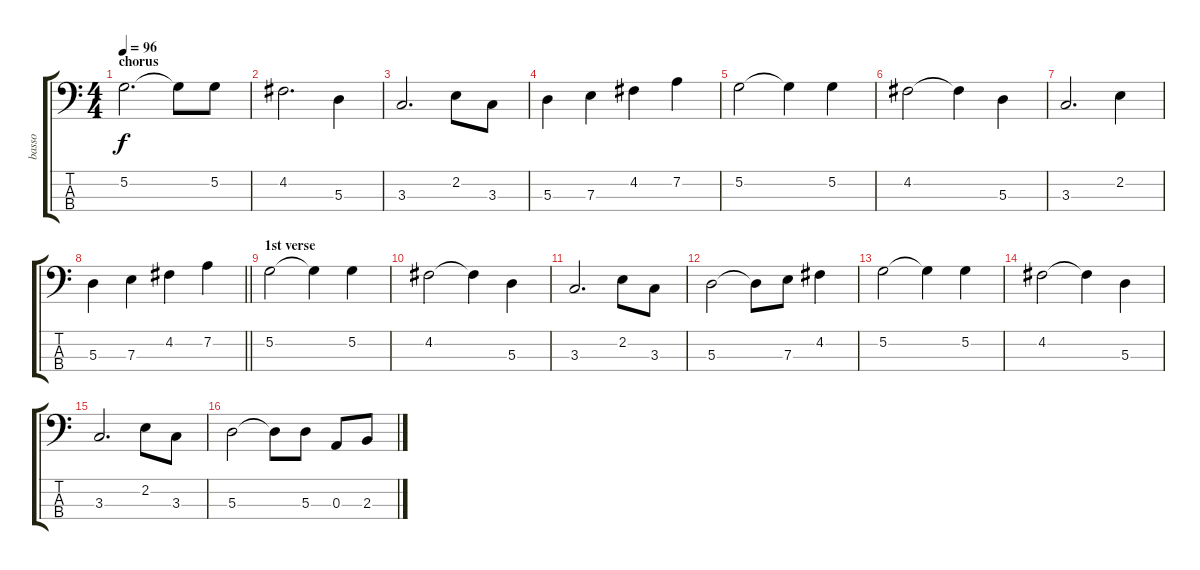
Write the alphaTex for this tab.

\track ("basso" "basso") {instrument electricbassfinger}
\staff {score tabs}
\tuning (G2 D2 A1 E1) {hide}
\ts (4 4)
\section ("" "chorus")
\tempo 96
\clef f4
\ks c
5.2.2{d dy f instrument electricbassfinger} 5.2{t}.8 5.2.8 |
4.2.2{d} 5.3.4 |
3.3.2{d} 2.2.8 3.3.8 |
5.3.4 7.3.4 4.2.4 7.2.4 |
5.2.2 5.2{t}.4 5.2.4 |
4.2.2 4.2{t}.4 5.3.4 |
3.3.2{d} 2.2.4 |
\barLineRight lightlight
5.3.4 7.3.4 4.2.4 7.2.4 |
\section ("" "1st verse")
5.2.2 5.2{t}.4 5.2.4 |
4.2.2 4.2{t}.4 5.3.4 |
3.3.2{d} 2.2.8 3.3.8 |
5.3.2 5.3{t}.8 7.3.8 4.2.4 |
5.2.2 5.2{t}.4 5.2.4 |
4.2.2 4.2{t}.4 5.3.4 |
3.3.2{d} 2.2.8 3.3.8 |
5.3.2 5.3{t}.8 5.3.8 0.3.8 2.3.8
